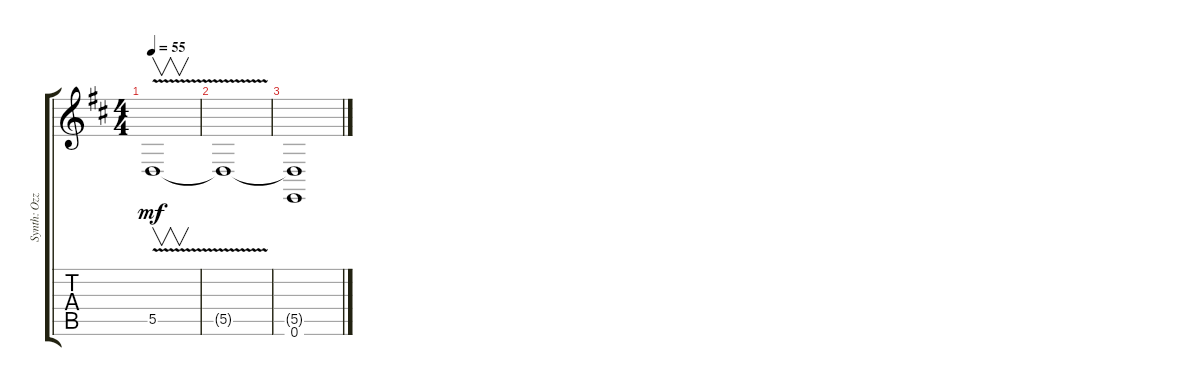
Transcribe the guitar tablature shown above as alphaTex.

\track ("Synth: Ozzy" "Synth: Ozz") {instrument pad3polysynth}
\staff {score tabs}
\tuning (E4 B3 G3 D3 A2 E2) {hide}
\ts (4 4)
\tempo 55
\clef g2
\ks d
5.5{v}.1{v dy mf volume 0} |
5.5{t}.1 |
(5.5{t} 0.6).1
